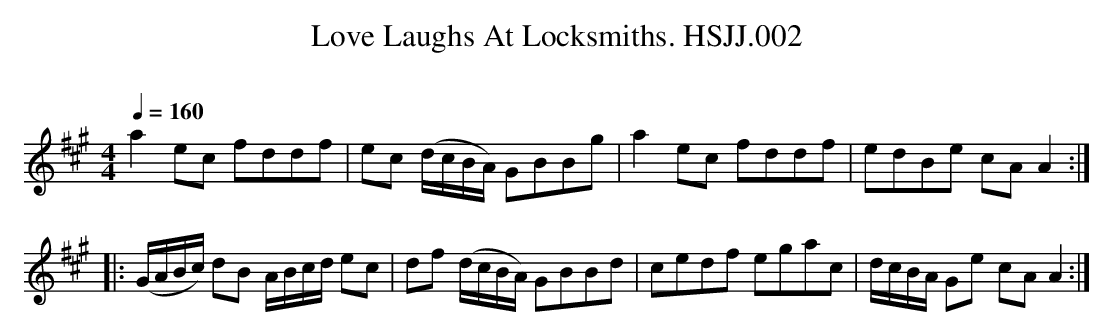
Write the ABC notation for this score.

X:1
T:Love Laughs At Locksmiths. HSJJ.002
M:4/4
L:1/8
Q:1/4=160
O:
K:A
a2ec fddf|ec (d/c/B/A/) GBBg|a2ec fddf|edBe cAA2:|
|:(G/A/B/c/) dB A/B/c/d/ ec|df (d/c/B/A/) GBBd|\
cedf egac|d/c/B/A/ Ge cAA2:|
